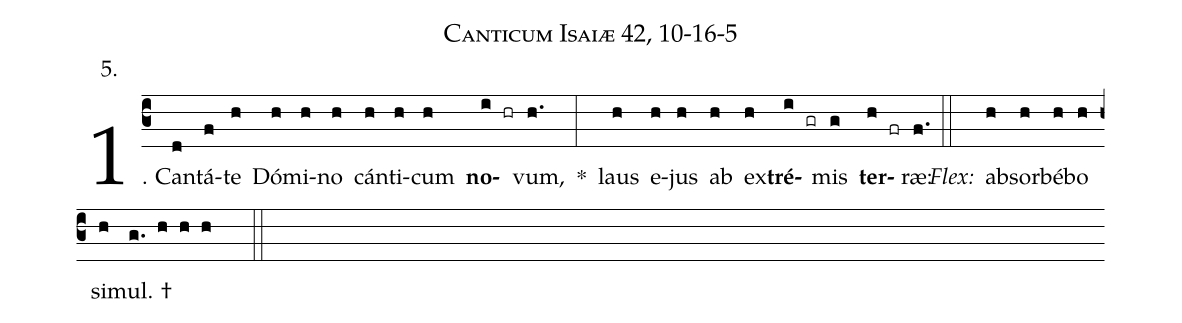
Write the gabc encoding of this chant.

name: Canticum Isaiæ 42, 10-16-5;
annotation: 5.;
%%
(c3)1. Can(d)tá(f)te(h) Dó(h)mi(h)no(h) cán(h)ti(h)cum(h) <b>no</b>(i hr)vum,(h.) *(:) laus(h) e(h)jus(h) ab(h) ex(h)<b>tré</b>(i gr)mis(g) <b>ter</b>(h fr)ræ:(f.) (::)
<i>Flex:</i>()  ab(h)sor(h)bé(h)bo(h) si(h)mul. †(g. h h h  ::)
